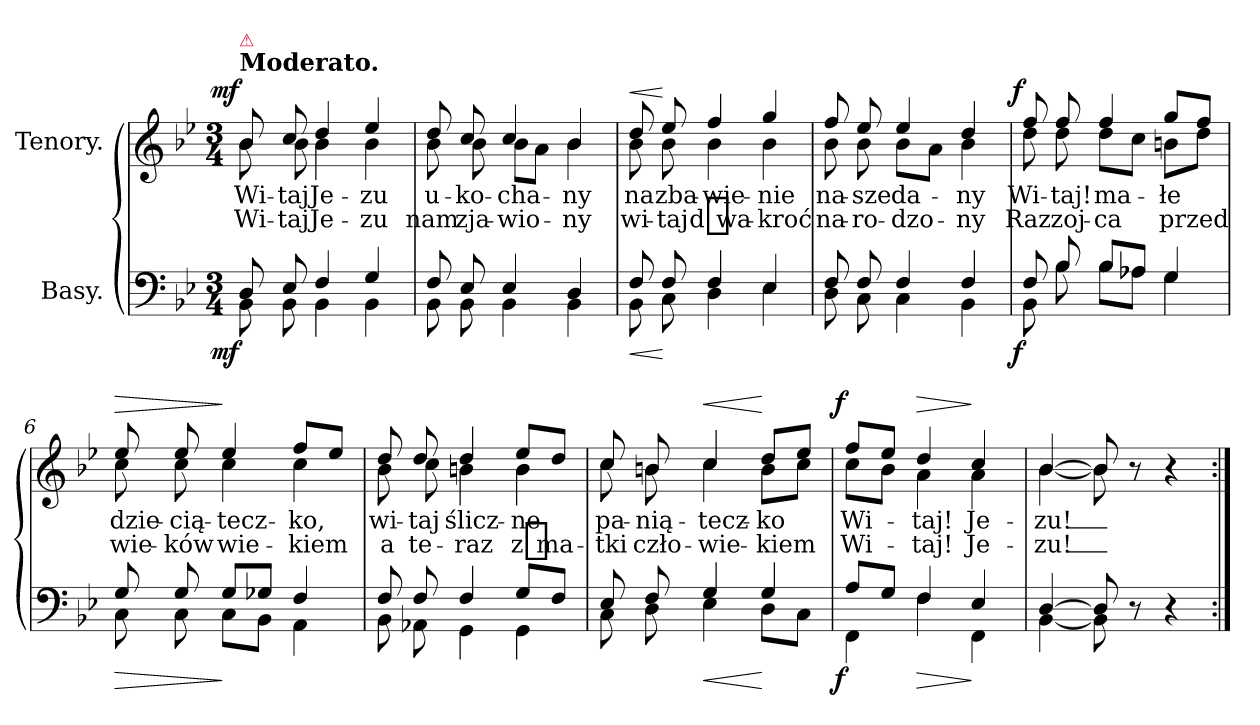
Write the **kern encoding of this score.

**kern	**dynam	**kern	**text	**text	**dynam
*part2	*part2	*part1	*part1	*part1	*part1
*staff2	*staff2	*staff1	*staff1	*staff1	*staff1
*I"Basy.	*	*I"Tenory.	*	*	*
*clefF4	*	*clefG2	*	*	*
*	*	*ITrd8c12	*	*	*
*k[b-e-]	*	*k[b-e-]	*	*	*
*B-:	*	*B-:	*	*	*
*M3/4	*	*M3/4	*	*	*
=1	=1	=1	=1	=1	=1
*^	*	*^	*	*	*
!	!	!	!LO:TX:a:B:t=Moderato.	!	!	!	!
!	!	!	!LO:TX:a:color=crimson:t=⚠	!	!	!	!
!	!	!LO:DY:b:rj	!	!	!	!	!LO:DY:a:rj
8D/	8BB-\	mf	8B-/	8B-\	Wi-	Wi-	mf
8E-/	8BB-\	.	8c/	8B-\	-taj	-taj	.
4F/	4BB-\	.	4d/	4B-\	Je-	Je-	.
4G/	4BB-\	.	4e-/	4B-\	-zu	-zu	.
=2	=2	=2	=2	=2	=2	=2	=2
8F/	8BB-\	.	8d/	8B-\	u-	nam	.
8E-/	8BB-\	.	8c/	8B-\	-ko-	zja-	.
4E-/	4BB-\	.	4c/	8B-\L	-cha-	-wio-	.
.	.	.	.	8A\J	.	.	.
4D/	4BB-\	.	4B-/	4B-\	-ny	-ny	.
=3	=3	=3	=3	=3	=3	=3	=3
!	!	!LO:HP:b	!	!	!	!	!LO:HP:a
8F/	8BB-\	<	8d/	8B-\	na	wi-	<
8F/	8C\	[	8e-/	8B-\	zba-	-taj	[
4F/	4D\	.	4f/	4B-\	-wie-	d wa-	.
4E-/	4E-\	.	4g/	4B-\	-nie	-kroć	.
=4	=4	=4	=4	=4	=4	=4	=4
8F/	8D\	.	8f/	8B-\	na-	na-	.
8F/	8C\	.	8e-/	8B-\	-sze	-ro-	.
4F/	4C\	.	4e-/	8B-\L	da-	-dzo-	.
.	.	.	.	8A\J	.	.	.
4F/	4BB-\	.	4d/	4B-\	-ny	-ny	.
=5	=5	=5	=5	=5	=5	=5	=5
!	!	!LO:DY:b:rj	!	!	!	!	!LO:DY:a:rj
8F/	8BB-\	f	8f/	8d\	Wi-	Raz	f
8B-/	8B-\	.	8f/	8d\	-taj!	zoj-	.
8B-/L	8B-\L	.	4f/	8d\L	ma-	-ca	.
8A-X/J	8A-X\J	.	.	8c\J	.	.	.
4G/	4G\	.	8g/L	8Bn\L	-łe	przed	.
.	.	.	8f/J	8d\J	.	.	.
=6	=6	=6	=6	=6	=6	=6	=6
!	!	!LO:HP:b	!	!	!	!	!LO:HP:a
8G/	8C\	>	8e-/	8c\	dzie-	wie-	>
8G/	8C\	.	8e-/	8c\	-cią-	-ków	.
8G/L	8C\L	]	4e-/	4c\	-tecz-	wie-	]
8G-X/J	8BB-\J	.	.	.	.	.	.
4F/	4AA\	.	8f/L	4c\	-ko,	-kiem	.
.	.	.	8e-/J	.	.	.	.
=7	=7	=7	=7	=7	=7	=7	=7
8F/	8BB-\	.	8d/	8B-\	wi-	a	.
8F/	8AA-X\	.	8d/	8c\	-taj	te-	.
4F/	4GG\	.	4d/	4Bn\	ślicz-	-raz	.
8G/L	4GG\	.	8e-/L	4B\	-ne	z ma-	.
8F/J	.	.	8d/J	.	.	.	.
=8	=8	=8	=8	=8	=8	=8	=8
8E-/	8C\	.	8c/	8c\	pa-	-tki	.
8F/	8D\	.	8Bn/	8B\	-nią-	czło-	.
!	!	!LO:HP:b	!	!	!	!	!LO:HP:a
4G/	4E-\	<	4c/	4c\	-tecz-	-wie-	<
4G/	8D\L	[	8d/L	8B\L	-ko	-kiem	[
.	8C\J	.	8e-/J	8c\J	.	.	.
=9	=9	=9	=9	=9	=9	=9	=9
!	!	!LO:DY:b:rj	!	!	!	!	!LO:DY:a:rj
8A/L	4FF\	f	8f/L	8c\L	Wi-	Wi-	f
8G/J	.	.	8e-/J	8B-\J	.	.	.
!	!	!LO:HP:b	!	!	!	!	!LO:HP:a
4F/	4F\	>	4d/	4A\	-taj!	-taj!	>
4E-/	4FF\	]	4c/	4A\	Je-	Je-	]
=10	=10	=10	=10	=10	=10	=10	=10
[4D/	[4BB-\	.	[4B-/	[4B-\	-zu!_	-zu!_	.
8D/]	8BB-\]	.	8B-/]	8B-\]	.	.	.
8r	8ryy	.	8r	8ryy	.	.	.
4r	4ryy	.	4r	4ryy	.	.	.
*v	*v	*	*	*	*	*	*
*	*	*v	*v	*	*	*
=:|!	=:|!	=:|!	=:|!	=:|!	=:|!
*-	*-	*-	*-	*-	*-
